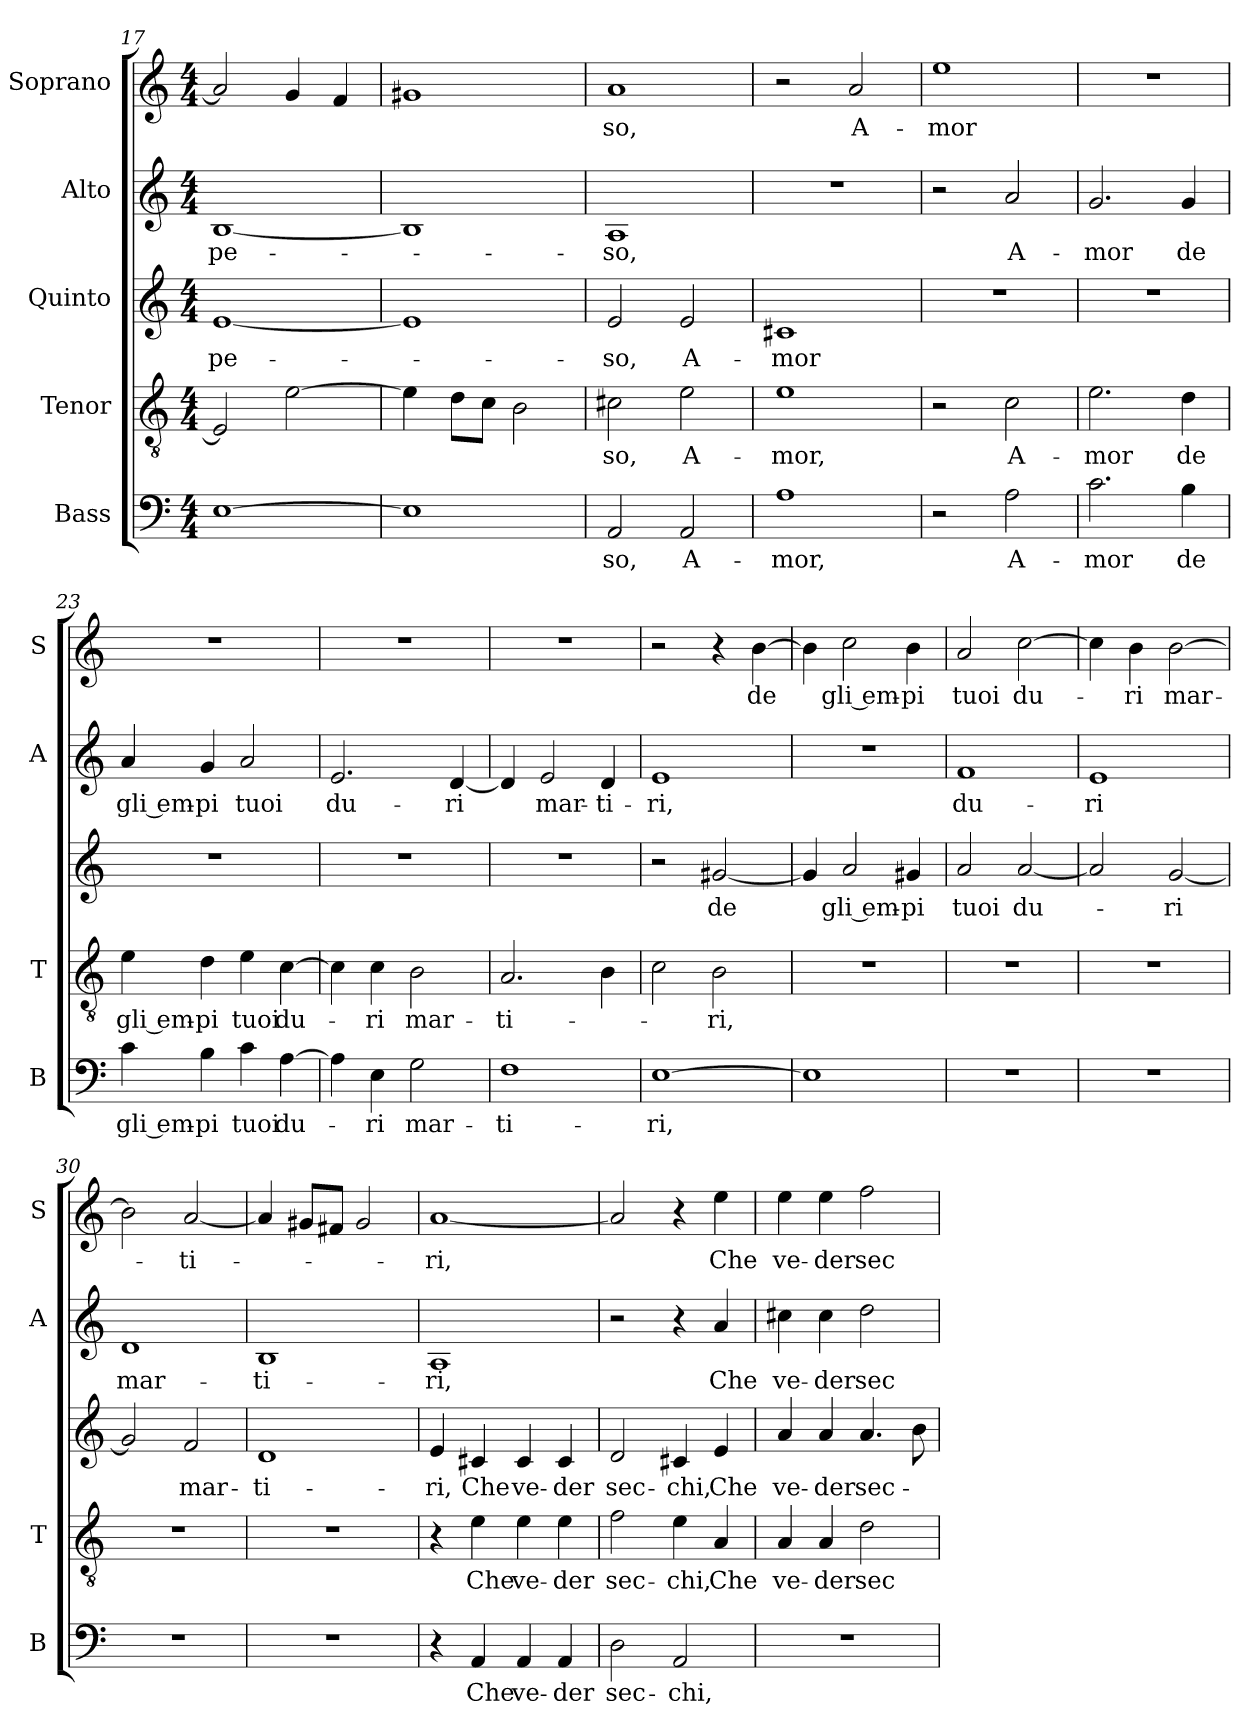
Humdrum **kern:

**kern	**text	**kern	**text	**kern	**text	**kern	**text	**kern	**text
*part5	*part5	*part4	*part4	*part3	*part3	*part2	*part2	*part1	*part1
*staff5	*staff5	*staff4	*staff4	*staff3	*staff3	*staff2	*staff2	*staff1	*staff1
*I"Bass	*	*I"Tenor	*	*I"Quinto	*	*I"Alto	*	*I"Soprano	*
*I'B	*	*I'T	*	*	*	*I'A	*	*I'S	*
!!LO:LB:g=z
*clefF4	*	*clefGv2	*	*clefG2	*	*clefG2	*	*clefG2	*
*k[]	*	*k[]	*	*k[]	*	*k[]	*	*k[]	*
*C:	*	*C:	*	*C:	*	*C:	*	*C:	*
*M4/4	*	*M4/4	*	*M4/4	*	*M4/4	*	*M4/4	*
=17	=17	=17	=17	=17	=17	=17	=17	=17	=17
!	!	!	!	!	!LO:LY:b	!	!LO:LY:b	!	!
[1E	.	2E/]	.	[1e	pe-	[1B	pe-	2a/]	.
.	.	[2e\	.	.	.	.	.	4g/	.
.	.	.	.	.	.	.	.	4f/	.
=18	=18	=18	=18	=18	=18	=18	=18	=18	=18
1E]	.	4e\]	.	1e]	.	1B]	.	1g#X	.
.	.	8d\L	.	.	.	.	.	.	.
.	.	8c\J	.	.	.	.	.	.	.
.	.	2B\	.	.	.	.	.	.	.
=19	=19	=19	=19	=19	=19	=19	=19	=19	=19
!	!LO:LY:b	!	!LO:LY:b	!	!LO:LY:b	!	!LO:LY:b	!	!LO:LY:b
2AA/	-so,	2c#X\	-so,	2e/	-so,	1A	-so,	1a	-so,
!	!LO:LY:b	!	!LO:LY:b	!	!LO:LY:b	!	!	!	!
2AA/	A-	2e\	A-	2e/	A-	.	.	.	.
=20	=20	=20	=20	=20	=20	=20	=20	=20	=20
!	!LO:LY:b	!	!LO:LY:b	!	!LO:LY:b	!	!	!	!
1A	-mor,	1e	-mor,	1c#X	-mor	1r	.	2r	.
!	!	!	!	!	!	!	!	!	!LO:LY:b
.	.	.	.	.	.	.	.	2a/	A-
=21	=21	=21	=21	=21	=21	=21	=21	=21	=21
!	!	!	!	!	!	!	!	!	!LO:LY:b
2r	.	2r	.	1r	.	2r	.	1ee	-mor
!	!LO:LY:b	!	!LO:LY:b	!	!	!	!LO:LY:b	!	!
2A\	A-	2c\	A-	.	.	2a/	A-	.	.
=22	=22	=22	=22	=22	=22	=22	=22	=22	=22
!	!LO:LY:b	!	!LO:LY:b	!	!	!	!LO:LY:b	!	!
2.c\	-mor	2.e\	-mor	1r	.	2.g/	-mor	1r	.
!	!LO:LY:b	!	!LO:LY:b	!	!	!	!LO:LY:b	!	!
4B\	de	4d\	de	.	.	4g/	de	.	.
=23	=23	=23	=23	=23	=23	=23	=23	=23	=23
!	!LO:LY:b	!	!LO:LY:b	!	!	!	!LO:LY:b	!	!
4c\	gli em-	4e\	gli em-	1r	.	4a/	gli em-	1r	.
!	!LO:LY:b	!	!LO:LY:b	!	!	!	!LO:LY:b	!	!
4B\	-pi	4d\	-pi	.	.	4g/	-pi	.	.
!	!LO:LY:b	!	!LO:LY:b	!	!	!	!LO:LY:b	!	!
4c\	tuoi	4e\	tuoi	.	.	2a/	tuoi	.	.
!	!LO:LY:b	!	!LO:LY:b	!	!	!	!	!	!
[4A\	du-	[4c\	du-	.	.	.	.	.	.
=24	=24	=24	=24	=24	=24	=24	=24	=24	=24
!	!	!	!	!	!	!	!LO:LY:b	!	!
4A\]	.	4c\]	.	1r	.	2.e/	du-	1r	.
!	!LO:LY:b	!	!LO:LY:b	!	!	!	!	!	!
4E\	-ri	4c\	-ri	.	.	.	.	.	.
!	!LO:LY:b	!	!LO:LY:b	!	!	!	!	!	!
2G\	mar-	2B\	mar-	.	.	.	.	.	.
!	!	!	!	!	!	!	!LO:LY:b	!	!
.	.	.	.	.	.	[4d/	-ri	.	.
!!LO:PB:g=z
=25	=25	=25	=25	=25	=25	=25	=25	=25	=25
!	!LO:LY:b	!	!LO:LY:b	!	!	!	!	!	!
1F	-ti-	2.A/	-ti-	1r	.	4d/]	.	1r	.
!	!	!	!	!	!	!	!LO:LY:b	!	!
.	.	.	.	.	.	2e/	mar-	.	.
!	!	!	!	!	!	!	!LO:LY:b	!	!
.	.	4B\	.	.	.	4d/	-ti-	.	.
=26	=26	=26	=26	=26	=26	=26	=26	=26	=26
!	!LO:LY:b	!	!	!	!	!	!LO:LY:b	!	!
[1E	-ri,	2c\	.	2r	.	1e	-ri,	2r	.
!	!	!	!LO:LY:b	!	!LO:LY:b	!	!	!	!
.	.	2B\	-ri,	[2g#X/	de	.	.	4r	.
!	!	!	!	!	!	!	!	!	!LO:LY:b
.	.	.	.	.	.	.	.	[4b\	de
=27	=27	=27	=27	=27	=27	=27	=27	=27	=27
1E]	.	1r	.	4g#/]	.	1r	.	4b\]	.
!	!	!	!	!	!LO:LY:b	!	!	!	!LO:LY:b
.	.	.	.	2a/	gli em-	.	.	2cc\	gli em-
!	!	!	!	!	!LO:LY:b	!	!	!	!LO:LY:b
.	.	.	.	4g#X/	-pi	.	.	4b\	-pi
=28	=28	=28	=28	=28	=28	=28	=28	=28	=28
!	!	!	!	!	!LO:LY:b	!	!LO:LY:b	!	!LO:LY:b
1r	.	1r	.	2a/	tuoi	1f	du-	2a/	tuoi
!	!	!	!	!	!LO:LY:b	!	!	!	!LO:LY:b
.	.	.	.	[2a/	du-	.	.	[2cc\	du-
=29	=29	=29	=29	=29	=29	=29	=29	=29	=29
!	!	!	!	!	!	!	!LO:LY:b	!	!
1r	.	1r	.	2a/]	.	1e	-ri	4cc\]	.
!	!	!	!	!	!	!	!	!	!LO:LY:b
.	.	.	.	.	.	.	.	4b\	-ri
!	!	!	!	!	!LO:LY:b	!	!	!	!LO:LY:b
.	.	.	.	[2g/	-ri	.	.	[2b\	mar-
=30	=30	=30	=30	=30	=30	=30	=30	=30	=30
!	!	!	!	!	!	!	!LO:LY:b	!	!
1r	.	1r	.	2g/]	.	1d	mar-	2b\]	.
!	!	!	!	!	!LO:LY:b	!	!	!	!LO:LY:b
.	.	.	.	2f/	mar-	.	.	[2a/	-ti-
=31	=31	=31	=31	=31	=31	=31	=31	=31	=31
!	!	!	!	!	!LO:LY:b	!	!LO:LY:b	!	!
1r	.	1r	.	1d	-ti-	1B	-ti-	4a/]	.
.	.	.	.	.	.	.	.	8g#X/L	.
.	.	.	.	.	.	.	.	8f#X/J	.
.	.	.	.	.	.	.	.	2g#i/	.
=32	=32	=32	=32	=32	=32	=32	=32	=32	=32
!	!	!	!	!	!LO:LY:b	!	!LO:LY:b	!	!LO:LY:b
4r	.	4r	.	4e/	-ri,	1A	-ri,	[1a	-ri,
!	!LO:LY:b	!	!LO:LY:b	!	!LO:LY:b	!	!	!	!
4AA/	Che	4e\	Che	4c#X/	Che	.	.	.	.
!	!LO:LY:b	!	!LO:LY:b	!	!LO:LY:b	!	!	!	!
4AA/	ve-	4e\	ve-	4c#/	ve-	.	.	.	.
!	!LO:LY:b	!	!LO:LY:b	!	!LO:LY:b	!	!	!	!
4AA/	-der	4e\	-der	4c#/	-der	.	.	.	.
!!LO:LB:g=z
=33	=33	=33	=33	=33	=33	=33	=33	=33	=33
!	!LO:LY:b	!	!LO:LY:b	!	!LO:LY:b	!	!	!	!
2D\	sec-	2f\	sec-	2d/	sec-	2r	.	2a/]	.
!	!LO:LY:b	!	!LO:LY:b	!	!LO:LY:b	!	!	!	!
2AA/	-chi,	4e\	-chi,	4c#X/	-chi,	4r	.	4r	.
!	!	!	!LO:LY:b	!	!LO:LY:b	!	!LO:LY:b	!	!LO:LY:b
.	.	4A/	Che	4e/	Che	4a/	Che	4ee\	Che
=34	=34	=34	=34	=34	=34	=34	=34	=34	=34
!	!	!	!LO:LY:b	!	!LO:LY:b	!	!LO:LY:b	!	!LO:LY:b
1r	.	4A/	ve-	4a/	ve-	4cc#X\	ve-	4ee\	ve-
!	!	!	!LO:LY:b	!	!LO:LY:b	!	!LO:LY:b	!	!LO:LY:b
.	.	4A/	-der	4a/	-der	4cc#\	-der	4ee\	-der
!	!	!	!LO:LY:b	!	!LO:LY:b	!	!LO:LY:b	!	!LO:LY:b
.	.	2d\	sec-	4.a/	sec-	2dd\	sec-	2ff\	sec-
.	.	.	.	8b\	.	.	.	.	.
=	=	=	=	=	=	=	=	=	=
*-	*-	*-	*-	*-	*-	*-	*-	*-	*-
